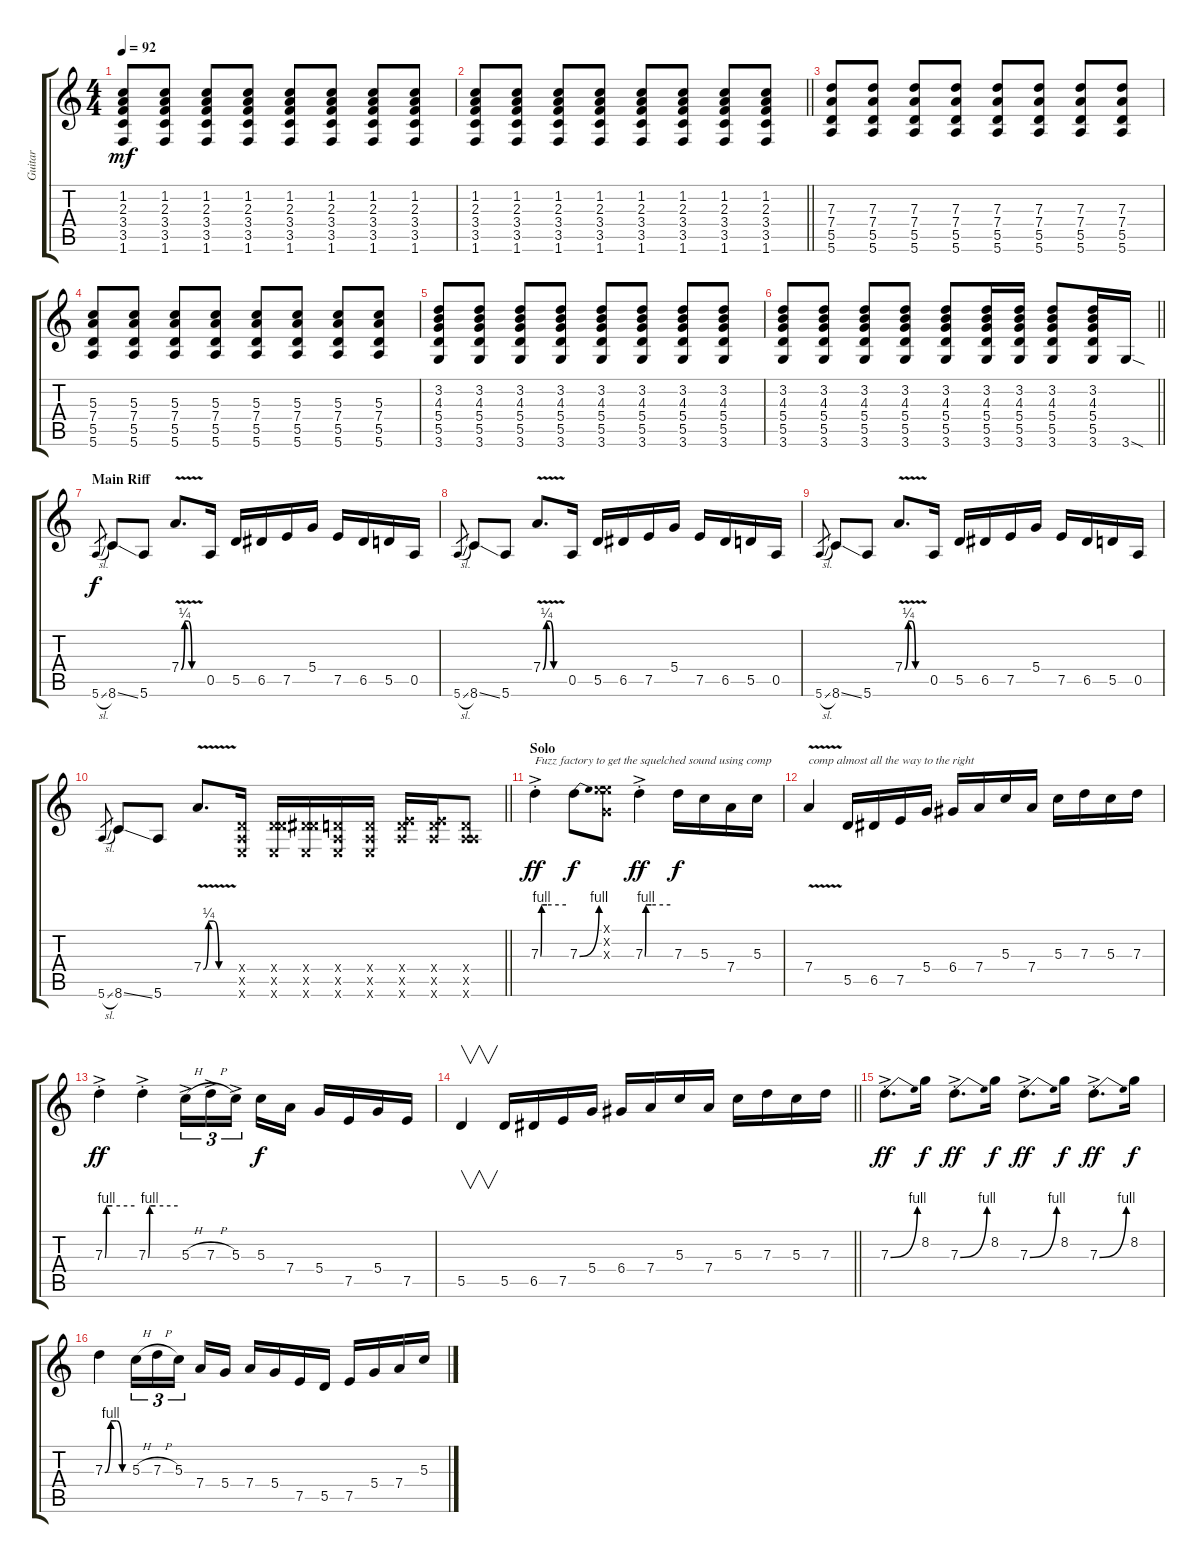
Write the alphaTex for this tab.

\track ("Guitar" "Guitar") {instrument overdrivenguitar}
\staff {score tabs}
\tuning (E4 B3 G3 D3 A2 E2) {hide}
\ts (4 4)
\tempo 92
\clef g2
\ks c
(1.2 2.3 3.4 3.5 1.6).8{dy mf} (1.2 2.3 3.4 3.5 1.6).8 (1.2 2.3 3.4 3.5 1.6).8 (1.2 2.3 3.4 3.5 1.6).8 (1.2 2.3 3.4 3.5 1.6).8 (1.2 2.3 3.4 3.5 1.6).8 (1.2 2.3 3.4 3.5 1.6).8 (1.2 2.3 3.4 3.5 1.6).8 |
\barLineRight lightlight
(1.2 2.3 3.4 3.5 1.6).8 (1.2 2.3 3.4 3.5 1.6).8 (1.2 2.3 3.4 3.5 1.6).8 (1.2 2.3 3.4 3.5 1.6).8 (1.2 2.3 3.4 3.5 1.6).8 (1.2 2.3 3.4 3.5 1.6).8 (1.2 2.3 3.4 3.5 1.6).8 (1.2 2.3 3.4 3.5 1.6).8 |
\section ("" "")
(7.3 7.4 5.5 5.6).8 (7.3 7.4 5.5 5.6).8 (7.3 7.4 5.5 5.6).8 (7.3 7.4 5.5 5.6).8 (7.3 7.4 5.5 5.6).8 (7.3 7.4 5.5 5.6).8 (7.3 7.4 5.5 5.6).8 (7.3 7.4 5.5 5.6).8 |
(5.3 7.4 5.5 5.6).8 (5.3 7.4 5.5 5.6).8 (5.3 7.4 5.5 5.6).8 (5.3 7.4 5.5 5.6).8 (5.3 7.4 5.5 5.6).8 (5.3 7.4 5.5 5.6).8 (5.3 7.4 5.5 5.6).8 (5.3 7.4 5.5 5.6).8 |
(3.2 4.3 5.4 5.5 3.6).8 (3.2 4.3 5.4 5.5 3.6).8 (3.2 4.3 5.4 5.5 3.6).8 (3.2 4.3 5.4 5.5 3.6).8 (3.2 4.3 5.4 5.5 3.6).8 (3.2 4.3 5.4 5.5 3.6).8 (3.2 4.3 5.4 5.5 3.6).8 (3.2 4.3 5.4 5.5 3.6).8 |
\barLineRight lightlight
(3.2 4.3 5.4 5.5 3.6).8 (3.2 4.3 5.4 5.5 3.6).8 (3.2 4.3 5.4 5.5 3.6).8 (3.2 4.3 5.4 5.5 3.6).8 (3.2 4.3 5.4 5.5 3.6).8 (3.2 4.3 5.4 5.5 3.6).16 (3.2 4.3 5.4 5.5 3.6).16 (3.2 4.3 5.4 5.5 3.6).8 (3.2 4.3 5.4 5.5 3.6).16 3.6{sod}.16 |
\section ("" "Main Riff ")
5.6{sl}.8{gr dy f} 8.6{ss}.8{volume 11} 5.6.8 7.4{be (custom 0 0 10 1 20 1 30 0 60 0) v}.8{d} 0.5.16 5.5.16 6.5.16 7.5.16 5.4.16 7.5.16 6.5.16 5.5.16 0.5.16 |
5.6{sl}.8{gr} 8.6{ss}.8 5.6.8 7.4{be (custom 0 0 10 1 20 1 30 0 60 0) v}.8{d} 0.5.16 5.5.16 6.5.16 7.5.16 5.4.16 7.5.16 6.5.16 5.5.16 0.5.16 |
5.6{sl}.8{gr} 8.6{ss}.8 5.6.8 7.4{be (custom 0 0 10 1 20 1 30 0 60 0) v}.8{d} 0.5.16 5.5.16 6.5.16 7.5.16 5.4.16 7.5.16 6.5.16 5.5.16 0.5.16 |
\barLineRight lightlight
5.6{sl}.8{gr} 8.6{ss}.8 5.6.8 7.4{be (custom 0 0 10 1 20 1 30 0 60 0) v}.8{d} (0.4{x} 0.5{x} 0.6{x}).16 (0.4{x} 5.5{x} 0.6{x}).16 (0.4{x} 6.5{x} 0.6{x}).16 (0.4{x} 0.5{x} 0.6{x}).16 (0.4{x} 0.5{x} 0.6{x}).16 (0.4{x} 0.5{x} 12.6{x}).16 (0.4{x} 0.5{x} 12.6{x}).16 (0.4{x} 0.5{x} 5.6{x}).8 |
\section ("" "Solo")
7.3{be (custom 0 0 2 4 5 4 15 4 60 4) ac st}.4{txt "Fuzz factory to get the squelched sound using comp" dy ff} 7.3{be (bend 0 0 60 4)}.8{dy f} (0.1{x} 5.2{x} 0.3{x}).8 7.3{be (custom 0 0 2 4 5 4 15 4 60 4) ac st}.4{dy ff} 7.3.16{dy f} 5.3.16 7.4.16 5.3.16 |
7.4{v}.4{txt "comp almost all the way to the right "} 5.5.16 6.5.16 7.5.16 5.4.16 6.4.16 7.4.16 5.3.16 7.4.16 5.3.16 7.3.16 5.3.16 7.3.16 |
7.3{be (custom 0 0 3 4 5 4 15 4 60 4) ac st}.4{dy ff} 7.3{be (custom 0 0 3 4 5 4 15 4 60 4) ac st}.4 5.3{h ac}.16{tu (3 2)} 7.3{h ac}.16{tu (3 2)} 5.3{ac}.16{tu (3 2) beam splitsecondary} 5.3.16{dy f} 7.4.16 5.4.16 7.5.16 5.4.16 7.5.16 |
\barLineRight lightlight
5.5.4{v} 5.5.16 6.5.16 7.5.16 5.4.16 6.4.16 7.4.16 5.3.16 7.4.16 5.3.16 7.3.16 5.3.16 7.3.16 |
\section ("" "")
7.3{be (bend 0 0 60 4) ac st}.8{d dy ff} 8.2.16{dy f} 7.3{be (bend 0 0 60 4) ac st}.8{d dy ff} 8.2.16{dy f} 7.3{be (bend 0 0 60 4) ac st}.8{d dy ff} 8.2.16{dy f} 7.3{be (bend 0 0 60 4) ac st}.8{d dy ff} 8.2.16{dy f} |
7.3{be (custom 0 0 15 4 30 4 45 0 60 0)}.4 5.3{h}.16{tu (3 2)} 7.3{h}.16{tu (3 2)} 5.3.16{tu (3 2) beam splitsecondary} 7.4.16 5.4.16 7.4.16 5.4.16 7.5.16 5.5.16 7.5.16 5.4.16 7.4.16 5.3.16
